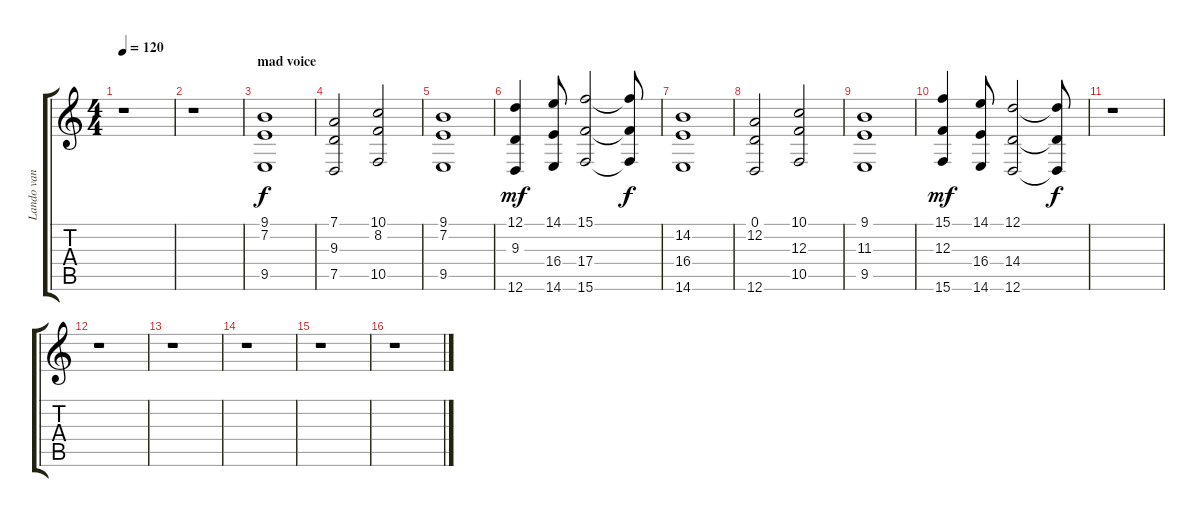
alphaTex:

\track ("Lando van Gils" "Lando van ") {instrument stringensemble1}
\staff {score tabs}
\tuning (D4 A3 F3 C3 G2 D2) {hide}
\ts (4 4)
\tempo 120
\clef g2
\ks c
r.1{dy f} |
r.1 |
\section ("" "mad voice")
(9.1 7.2 9.5).1{volume 12} |
(7.1 9.3 7.5).2 (10.1 8.2 10.5).2 |
(9.1 7.2 9.5).1 |
(12.1 9.3 12.6).4{dy mf} (14.1 16.4 14.6).8 (15.1 17.4 15.6).2 (15.1{t} 17.4{t} 15.6{t}).8{dy f} |
(14.2 16.4 14.6).1 |
(0.1 12.2 12.6).2 (10.1 12.3 10.5).2 |
(9.1 11.3 9.5).1 |
(15.1 12.3 15.6).4{dy mf} (14.1 16.4 14.6).8 (12.1 14.4 12.6).2 (12.1{t} 14.4{t} 12.6{t}).8{dy f} |
r.1 |
r.1 |
r.1 |
r.1 |
r.1 |
r.1
